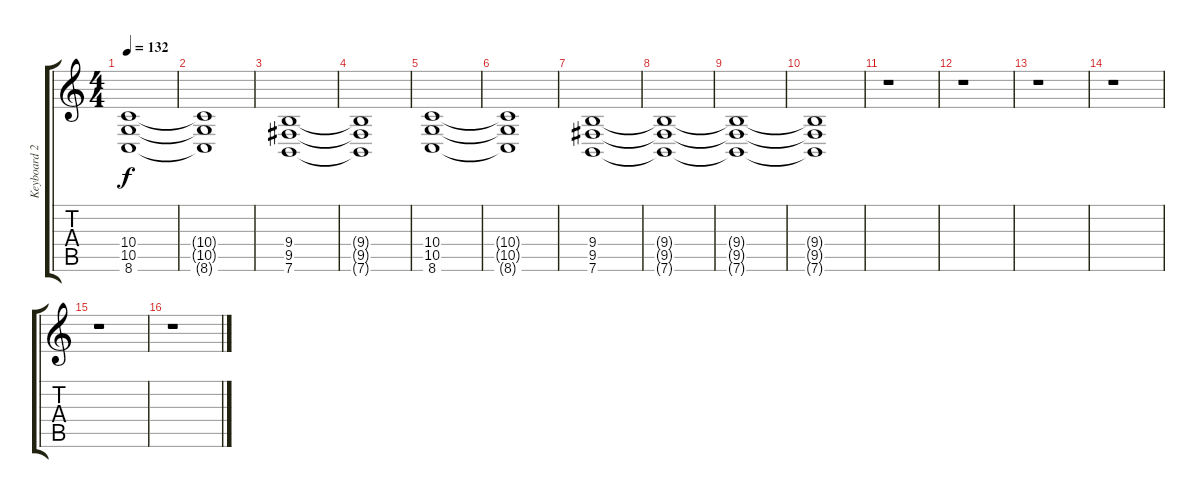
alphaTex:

\track ("Keyboard 2" "Keyboard 2") {instrument stringensemble1}
\staff {score tabs}
\tuning (E4 B3 G3 D3 A2 E2) {hide}
\ts (4 4)
\tempo 132
\clef g2
\ks c
(10.4 10.5 8.6).1{dy f} |
(10.4{t} 10.5{t} 8.6{t}).1 |
(9.4 9.5 7.6).1 |
(9.4{t} 9.5{t} 7.6{t}).1 |
(10.4 10.5 8.6).1 |
(10.4{t} 10.5{t} 8.6{t}).1 |
(9.4 9.5 7.6).1 |
(9.4{t} 9.5{t} 7.6{t}).1 |
(9.4{t} 9.5{t} 7.6{t}).1 |
(9.4{t} 9.5{t} 7.6{t}).1 |
r.1 |
r.1 |
r.1 |
r.1 |
r.1 |
r.1
